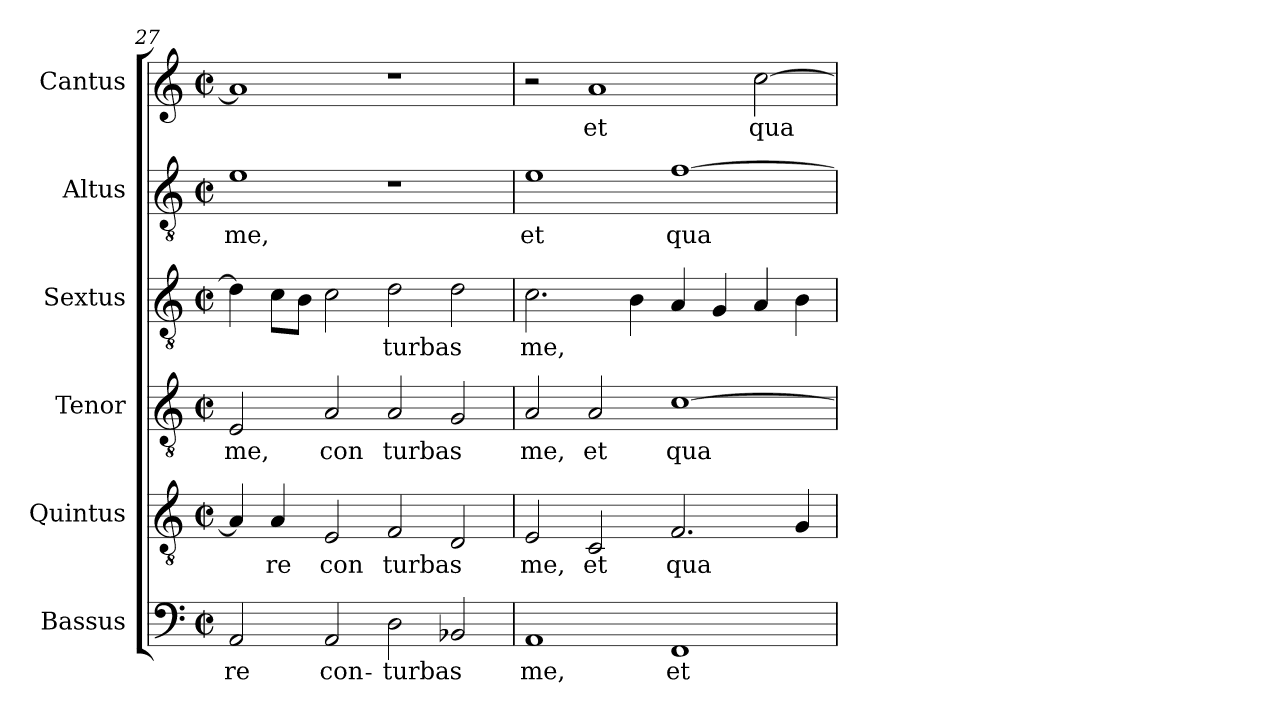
**kern	**text	**kern	**text	**kern	**text	**kern	**text	**kern	**text	**kern	**text
*part6	*part6	*part5	*part5	*part4	*part4	*part3	*part3	*part2	*part2	*part1	*part1
*staff6	*staff6	*staff5	*staff5	*staff4	*staff4	*staff3	*staff3	*staff2	*staff2	*staff1	*staff1
*I"Bassus	*	*I"Quintus	*	*I"Tenor	*	*I"Sextus	*	*I"Altus	*	*I"Cantus	*
*clefF4	*	*clefGv2	*	*clefGv2	*	*clefGv2	*	*clefGv2	*	*clefG2	*
*k[]	*	*k[]	*	*k[]	*	*k[]	*	*k[]	*	*k[]	*
*C:	*	*C:	*	*C:	*	*C:	*	*C:	*	*C:	*
*M2/2	*	*M2/2	*	*M2/2	*	*M2/2	*	*M2/2	*	*M2/2	*
*met(c|)	*	*met(c|)	*	*met(c|)	*	*met(c|)	*	*met(c|)	*	*met(c|)	*
=27	=27	=27	=27	=27	=27	=27	=27	=27	=27	=27	=27
!	!LO:LY:b	!	!LO:LY:b:cj	!	!LO:LY:b:cj	!	!LO:LY:b:cj	!	!LO:LY:b:cj	!	!LO:LY:b
2AA/	-re	4A/]	.	2E/	me,	4d\]	--	1e	me,	1a]	.
!	!	!	!LO:LY:b:cj	!	!	!	!LO:LY:b:cj	!	!	!	!
.	.	4A/	re	.	.	8c\L	--	.	.	.	.
!	!	!	!	!	!	!	!LO:LY:b:cj	!	!	!	!
.	.	.	.	.	.	8B\J	--	.	.	.	.
!	!LO:LY:b	!	!LO:LY:b:cj	!	!LO:LY:b:cj	!	!LO:LY:b:cj	!	!	!	!
2AA/	con-	2E/	con	2A/	con	2c\	--	.	.	.	.
!	!LO:LY:b	!	!LO:LY:b:cj	!	!LO:LY:b:cj	!	!LO:LY:b:cj	!	!	!	!
2D\	-turbas	2F/	turbas	2A/	turbas	2d\	-turbas	1r	.	1r	.
!	!LO:LY:b	!	!LO:LY:b:cj	!	!LO:LY:b:cj	!	!LO:LY:b:cj	!	!	!	!
2BB-X/	.	2D/	.	2G/	.	2d\	.	.	.	.	.
!!LO:LB:g=z
=28	=28	=28	=28	=28	=28	=28	=28	=28	=28	=28	=28
!	!LO:LY:b	!	!LO:LY:b:cj	!	!LO:LY:b:cj	!	!LO:LY:b:cj	!	!LO:LY:b:cj	!	!
1AA	me,	2E/	me,	2A/	me,	2.c\	me,	1e	et	2r	.
!	!	!	!LO:LY:b:cj	!	!LO:LY:b:cj	!	!	!	!	!	!LO:LY:b
.	.	2C/	et	2A/	et	.	.	.	.	1a	et
!	!	!	!	!	!	!	!LO:LY:b:cj	!	!	!	!
.	.	.	.	.	.	4B\	.	.	.	.	.
!	!LO:LY:b	!	!LO:LY:b:cj	!	!LO:LY:b:cj	!	!LO:LY:b:cj	!	!LO:LY:b:cj	!	!
1FF	et	2.F/	qua	[>1c	qua	4A/	.	[>1f	qua-	.	.
!	!	!	!	!	!	!	!LO:LY:b:cj	!	!	!	!
.	.	.	.	.	.	4G/	.	.	.	.	.
!	!	!	!	!	!	!	!LO:LY:b:cj	!	!	!	!LO:LY:b
.	.	.	.	.	.	4A/	.	.	.	[>2cc\	qua-
!	!	!	!LO:LY:b:cj	!	!	!	!LO:LY:b:cj	!	!	!	!
.	.	4G/	.	.	.	4B\	.	.	.	.	.
=	=	=	=	=	=	=	=	=	=	=	=
*-	*-	*-	*-	*-	*-	*-	*-	*-	*-	*-	*-
